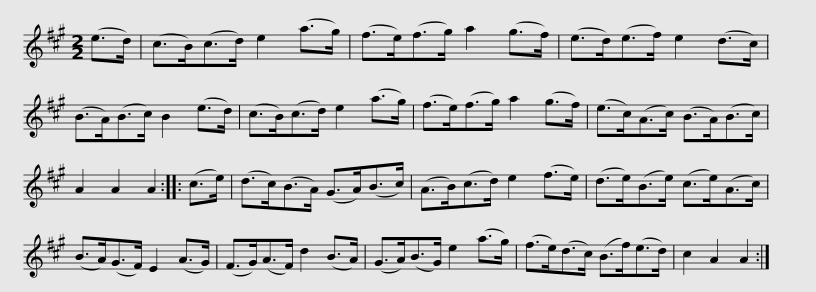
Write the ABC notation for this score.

X:1
L:1/8
M:2/2
I:linebreak $
K:A
V:1 treble
V:1
 (e>d) | (c>B)(c>d) e2 (a>g) | (f>e)(f>g) a2 (g>f) | (e>d)(e>f) e2 (d>c) | (B>A)(B>c) B2 (e>d) |$ %5
 (c>B)(c>d) e2 (a>g) | (f>e)(f>g) a2 (g>f) | (e>c)(A>c) (B>A)(B>c) | A2 A2 A2 :: (c>e) | %10
 (d>c)(B>A) (G>A)(B>c) |$ (A>B)(c>d) e2 (f>e) | (d>e)(B>e) (c>e)(A>c) | (B>A)(G>F) E2 (A>G) | (F>G)(A>F) d2 (B>A) | %15
 (G>A)(B>G) e2 (a>g) |$ (f>e)(d>c) (B>f)(e>d) | c2 A2 A2 :| %18
